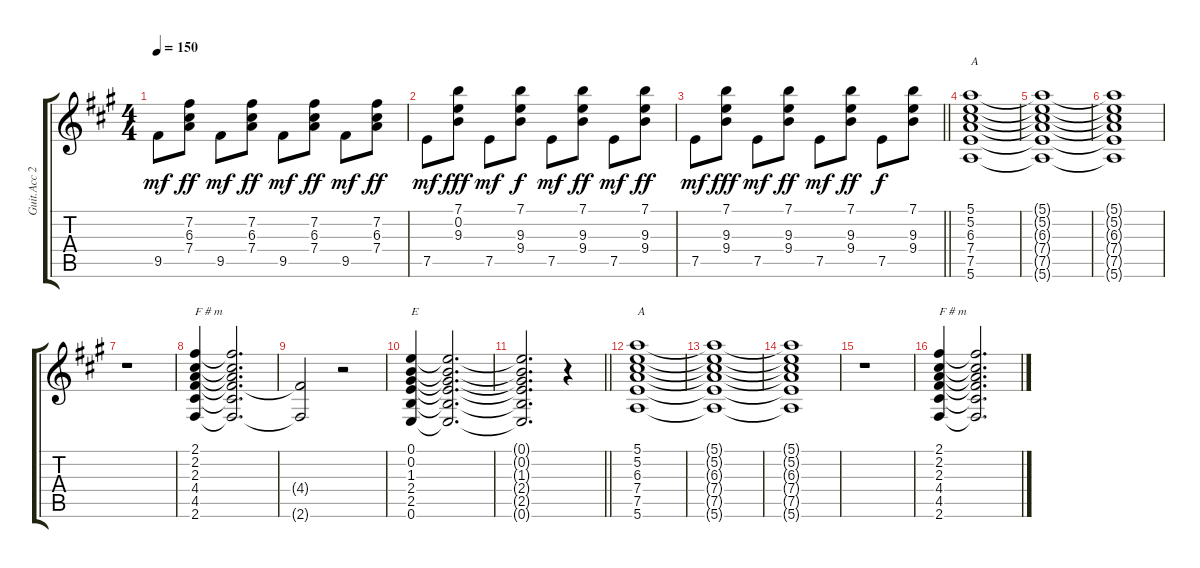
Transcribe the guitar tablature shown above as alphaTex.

\track ("Guit.Acc 2" "Guit.Acc 2") {instrument distortionguitar}
\staff {score tabs}
\tuning (E4 B3 G3 D3 A2 E2) {hide}
\ts (4 4)
\tempo 150
\clef g2
\ks a
9.5.8{dy mf} (7.2 6.3 7.4).8{dy ff} 9.5.8{dy mf} (7.2 6.3 7.4).8{dy ff} 9.5.8{dy mf} (7.2 6.3 7.4).8{dy ff} 9.5.8{dy mf} (7.2 6.3 7.4).8{dy ff} |
7.5.8{dy mf} (7.1 0.2 9.3).8{dy fff} 7.5.8{dy mf} (7.1 9.3 9.4).8{dy f} 7.5.8{dy mf} (7.1 9.3 9.4).8{dy ff} 7.5.8{dy mf} (7.1 9.3 9.4).8{dy ff} |
\barLineRight lightlight
7.5.8{dy mf} (7.1 9.3 9.4).8{dy fff} 7.5.8{dy mf} (7.1 9.3 9.4).8{dy ff} 7.5.8{dy mf} (7.1 9.3 9.4).8{dy ff} 7.5.8{dy f} (7.1 9.3 9.4).8 |
(5.1 5.2 6.3 7.4 7.5 5.6).1{txt "A" volume 0} |
(5.1{t} 5.2{t} 6.3{t} 7.4{t} 7.5{t} 5.6{t}).1 |
(5.1{t} 5.2{t} 6.3{t} 7.4{t} 7.5{t} 5.6{t}).1 |
r.1 |
(2.1 2.2 2.3 4.4 4.5 2.6).4{txt "F # m" volume 9} (2.1{t} 2.2{t} 2.3{t} 4.4{t} 4.5{t} 2.6{t}).2{d volume 0} |
(4.4{t} 2.6{t}).2 r.2 |
(0.1 0.2 1.3 2.4 2.5 0.6).4{txt "E" volume 9} (0.1{t} 0.2{t} 1.3{t} 2.4{t} 2.5{t} 0.6{t}).2{d volume 0} |
\barLineRight lightlight
(0.1{t} 0.2{t} 1.3{t} 2.4{t} 2.5{t} 0.6{t}).2{d} r.4 |
(5.1 5.2 6.3 7.4 7.5 5.6).1{txt "A" volume 7} |
(5.1{t} 5.2{t} 6.3{t} 7.4{t} 7.5{t} 5.6{t}).1{volume 0} |
(5.1{t} 5.2{t} 6.3{t} 7.4{t} 7.5{t} 5.6{t}).1 |
r.1 |
(2.1 2.2 2.3 4.4 4.5 2.6).4{txt "F # m" volume 9} (2.1{t} 2.2{t} 2.3{t} 4.4{t} 4.5{t} 2.6{t}).2{d volume 0}
